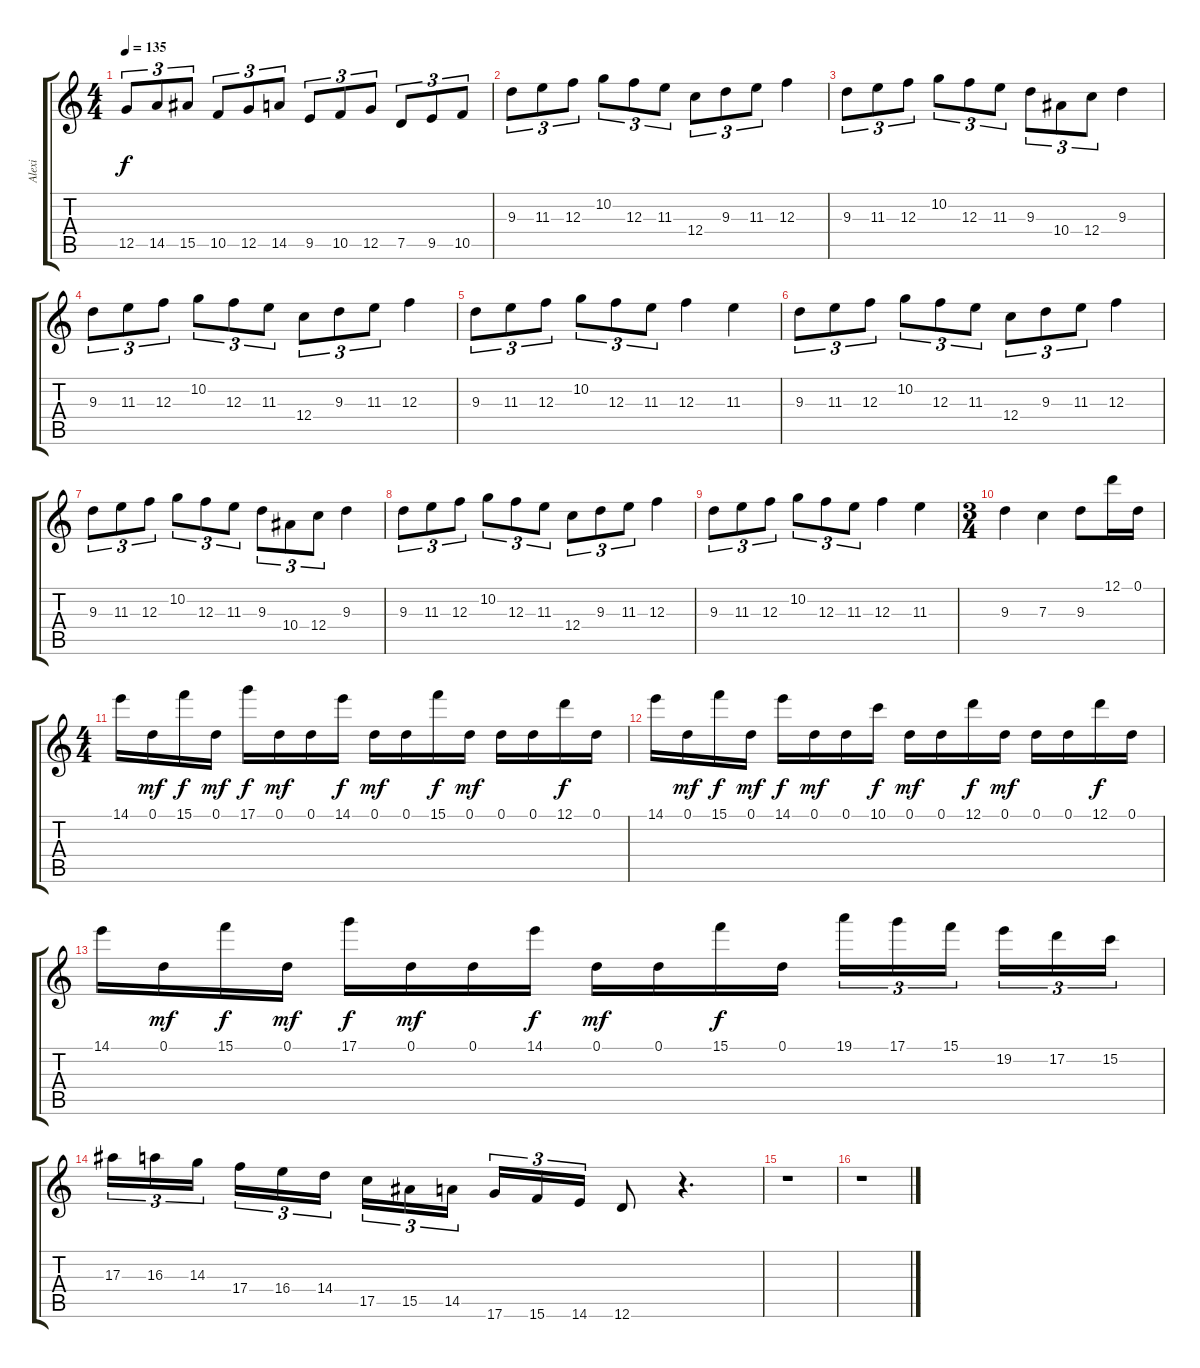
\track ("Alexi" "Alexi") {instrument distortionguitar}
\staff {score tabs}
\tuning (D4 A3 F3 C3 G2 D2) {hide}
\ts (4 4)
\tempo 135
\clef g2
\ks c
12.5.8{tu (3 2) dy f} 14.5.8{tu (3 2)} 15.5.8{tu (3 2)} 10.5.8{tu (3 2)} 12.5.8{tu (3 2)} 14.5.8{tu (3 2)} 9.5.8{tu (3 2)} 10.5.8{tu (3 2)} 12.5.8{tu (3 2)} 7.5.8{tu (3 2)} 9.5.8{tu (3 2)} 10.5.8{tu (3 2)} |
9.3.8{tu (3 2)} 11.3.8{tu (3 2)} 12.3.8{tu (3 2)} 10.2.8{tu (3 2)} 12.3.8{tu (3 2)} 11.3.8{tu (3 2)} 12.4.8{tu (3 2)} 9.3.8{tu (3 2)} 11.3.8{tu (3 2)} 12.3.4 |
9.3.8{tu (3 2)} 11.3.8{tu (3 2)} 12.3.8{tu (3 2)} 10.2.8{tu (3 2)} 12.3.8{tu (3 2)} 11.3.8{tu (3 2)} 9.3.8{tu (3 2)} 10.4.8{tu (3 2)} 12.4.8{tu (3 2)} 9.3.4 |
9.3.8{tu (3 2)} 11.3.8{tu (3 2)} 12.3.8{tu (3 2)} 10.2.8{tu (3 2)} 12.3.8{tu (3 2)} 11.3.8{tu (3 2)} 12.4.8{tu (3 2)} 9.3.8{tu (3 2)} 11.3.8{tu (3 2)} 12.3.4 |
9.3.8{tu (3 2)} 11.3.8{tu (3 2)} 12.3.8{tu (3 2)} 10.2.8{tu (3 2)} 12.3.8{tu (3 2)} 11.3.8{tu (3 2)} 12.3.4 11.3.4 |
9.3.8{tu (3 2)} 11.3.8{tu (3 2)} 12.3.8{tu (3 2)} 10.2.8{tu (3 2)} 12.3.8{tu (3 2)} 11.3.8{tu (3 2)} 12.4.8{tu (3 2)} 9.3.8{tu (3 2)} 11.3.8{tu (3 2)} 12.3.4 |
9.3.8{tu (3 2)} 11.3.8{tu (3 2)} 12.3.8{tu (3 2)} 10.2.8{tu (3 2)} 12.3.8{tu (3 2)} 11.3.8{tu (3 2)} 9.3.8{tu (3 2)} 10.4.8{tu (3 2)} 12.4.8{tu (3 2)} 9.3.4 |
9.3.8{tu (3 2)} 11.3.8{tu (3 2)} 12.3.8{tu (3 2)} 10.2.8{tu (3 2)} 12.3.8{tu (3 2)} 11.3.8{tu (3 2)} 12.4.8{tu (3 2)} 9.3.8{tu (3 2)} 11.3.8{tu (3 2)} 12.3.4 |
9.3.8{tu (3 2)} 11.3.8{tu (3 2)} 12.3.8{tu (3 2)} 10.2.8{tu (3 2)} 12.3.8{tu (3 2)} 11.3.8{tu (3 2)} 12.3.4 11.3.4 |
\ts (3 4)
9.3.4 7.3.4 9.3.8 12.1.16 0.1.16 |
\ts (4 4)
14.1.16 0.1.16{dy mf} 15.1.16{dy f} 0.1.16{dy mf} 17.1.16{dy f} 0.1.16{dy mf} 0.1.16 14.1.16{dy f} 0.1.16{dy mf} 0.1.16 15.1.16{dy f} 0.1.16{dy mf} 0.1.16 0.1.16 12.1.16{dy f} 0.1.16 |
14.1.16 0.1.16{dy mf} 15.1.16{dy f} 0.1.16{dy mf} 14.1.16{dy f} 0.1.16{dy mf} 0.1.16 10.1.16{dy f} 0.1.16{dy mf} 0.1.16 12.1.16{dy f} 0.1.16{dy mf} 0.1.16 0.1.16 12.1.16{dy f} 0.1.16 |
14.1.16 0.1.16{dy mf} 15.1.16{dy f} 0.1.16{dy mf} 17.1.16{dy f} 0.1.16{dy mf} 0.1.16 14.1.16{dy f} 0.1.16{dy mf} 0.1.16 15.1.16{dy f} 0.1.16 19.1.16{tu (3 2)} 17.1.16{tu (3 2)} 15.1.16{tu (3 2)} 19.2.16{tu (3 2)} 17.2.16{tu (3 2)} 15.2.16{tu (3 2)} |
17.3.16{tu (3 2)} 16.3.16{tu (3 2)} 14.3.16{tu (3 2)} 17.4.16{tu (3 2)} 16.4.16{tu (3 2)} 14.4.16{tu (3 2)} 17.5.16{tu (3 2)} 15.5.16{tu (3 2)} 14.5.16{tu (3 2)} 17.6.16{tu (3 2)} 15.6.16{tu (3 2)} 14.6.16{tu (3 2)} 12.6.8 r.4{d} |
r.1 |
r.1
